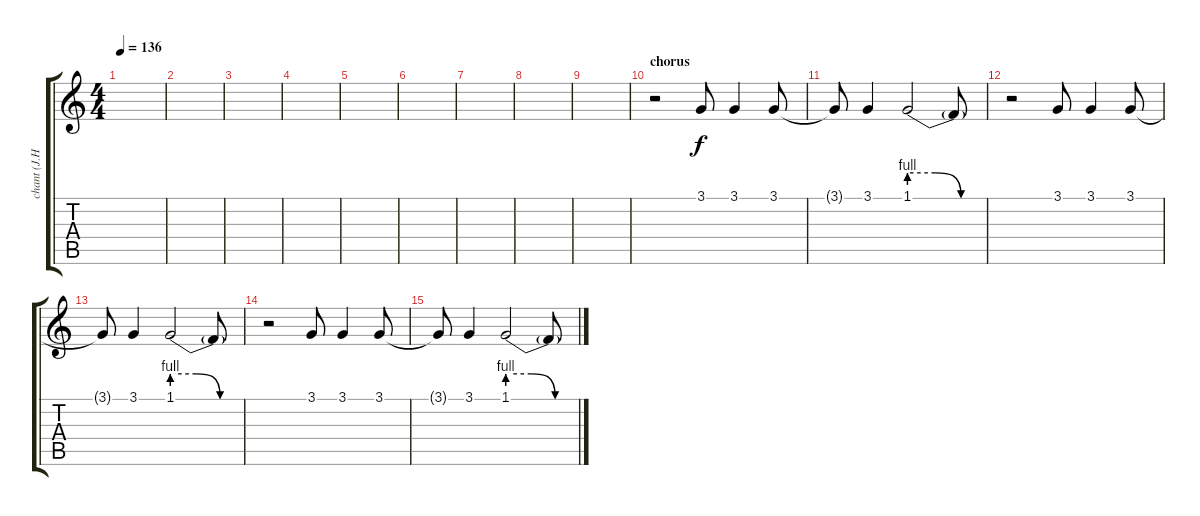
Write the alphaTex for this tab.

\track ("chant (J.Homme)" "chant (J.H") {instrument synthvoice}
\staff {score tabs}
\tuning (E4 B3 G3 D3 A2 E2) {hide}
\ts (4 4)
\tempo 136
\clef g2
\ks c
|
|
|
|
|
|
|
|
|
\section ("" "chorus")
r.2 3.1.8 3.1.4 3.1.8 |
3.1{t}.8 3.1.4 1.1{be (custom 0 4 20 4 40 0 60 0)}.2 1.1{t}.8 |
r.2 3.1.8 3.1.4 3.1.8 |
3.1{t}.8 3.1.4 1.1{be (custom 0 4 20 4 40 0 60 0)}.2 1.1{t}.8 |
r.2 3.1.8 3.1.4 3.1.8 |
3.1{t}.8 3.1.4 1.1{be (custom 0 4 20 4 40 0 60 0)}.2 1.1{t}.8
